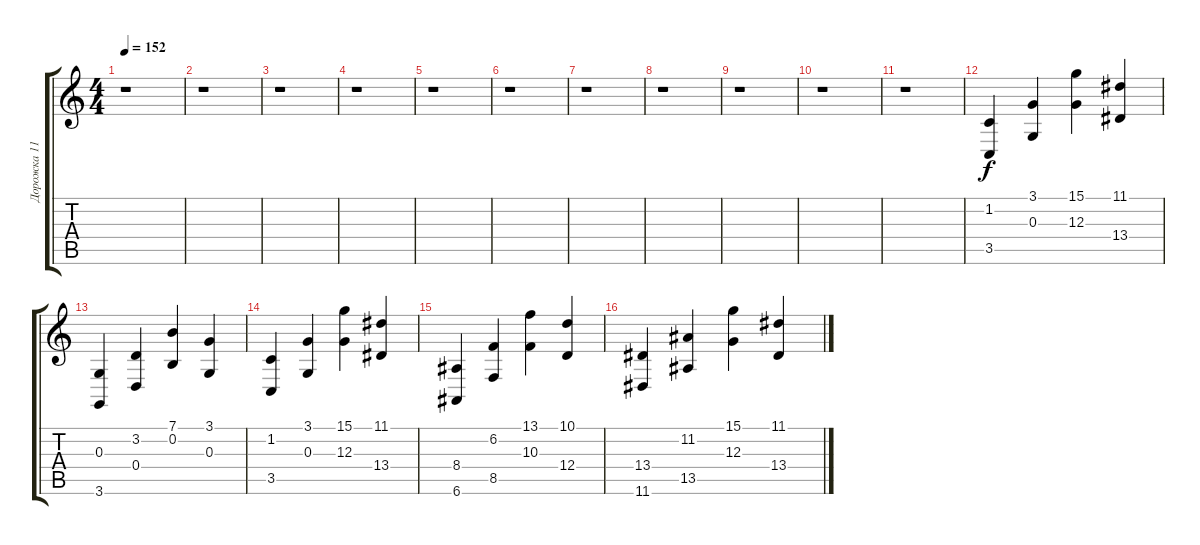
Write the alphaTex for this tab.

\track ("Дорожка 11" "Дорожка 11") {instrument pizzicatostrings}
\staff {score tabs}
\tuning (E4 B3 G3 D3 A2 E2) {hide}
\ts (4 4)
\tempo 152
\clef g2
\ks c
r.1{dy f} |
r.1 |
r.1 |
r.1 |
r.1 |
r.1 |
r.1 |
r.1 |
r.1 |
r.1 |
r.1 |
(1.2 3.5).4 (3.1 0.3).4 (15.1 12.3).4 (11.1 13.4).4 |
(0.3 3.6).4 (3.2 0.4).4 (7.1 0.2).4 (3.1 0.3).4 |
(1.2 3.5).4 (3.1 0.3).4 (15.1 12.3).4 (11.1 13.4).4 |
(8.4 6.6).4 (6.2 8.5).4 (13.1 10.3).4 (10.1 12.4).4 |
(13.4 11.6).4 (11.2 13.5).4 (15.1 12.3).4 (11.1 13.4).4
